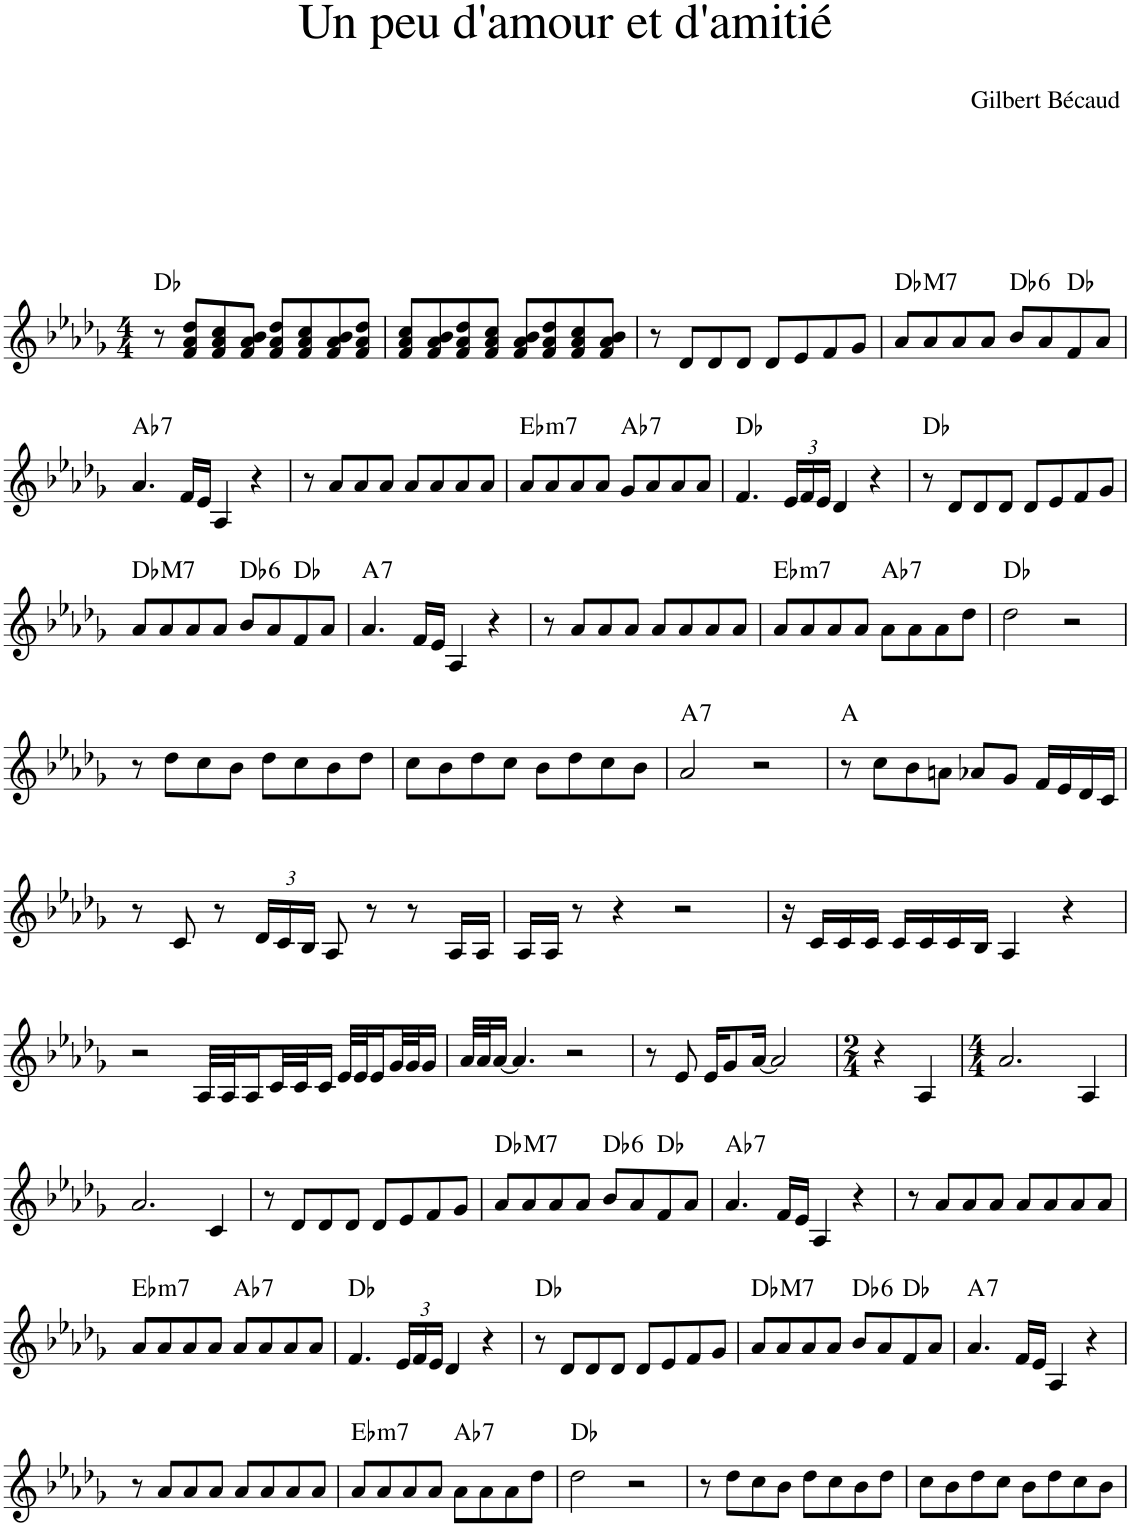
**kern	**harte
*part1	*part1
*staff1	*
*I"Piano	*
*I'Pno.	*
*clefG2	*
*k[b-e-a-d-g-]	*
*M4/4	*
=1	=1
8r	Db:maj
8f/ 8a-/ 8dd-/L	.
8f/ 8a-/ 8cc/	.
8f/ 8a-/ 8b-/J	.
8f/ 8a-/ 8dd-/L	.
8f/ 8a-/ 8cc/	.
8f/ 8a-/ 8b-/	.
8f/ 8a-/ 8dd-/J	.
=2	=2
8f/ 8a-/ 8cc/L	.
8f/ 8a-/ 8b-/	.
8f/ 8a-/ 8dd-/	.
8f/ 8a-/ 8cc/J	.
8f/ 8a-/ 8b-/L	.
8f/ 8a-/ 8dd-/	.
8f/ 8a-/ 8cc/	.
8f/ 8a-/ 8b-/J	.
=3	=3
8r	.
8d-/L	.
8d-/	.
8d-/J	.
8d-/L	.
8e-/	.
8f/	.
8g-/J	.
=4	=4
!	!LO:H:kt=M7
8a-/L	Db:maj7
8a-/	.
8a-/	.
8a-/J	.
!	!LO:H:kt=6
8b-/L	Db:maj6
8a-/	.
8f/	Db:maj
8a-/J	.
!!LO:LB:g=z
=5	=5
!	!LO:H:kt=7
4.a-/	Ab:7
16f/LL	.
16e-/JJ	.
4A-/	.
4r	.
=6	=6
8r	.
8a-/L	.
8a-/	.
8a-/J	.
8a-/L	.
8a-/	.
8a-/	.
8a-/J	.
=7	=7
!	!LO:H:kt=m7
8a-/L	Eb:min7
8a-/	.
8a-/	.
8a-/J	.
!	!LO:H:kt=7
8g-/L	Ab:7
8a-/	.
8a-/	.
8a-/J	.
=8	=8
4.f/	Db:maj
*Xbrackettup	*
24e-/LL	.
24f/	.
24e-/JJ	.
4d-/	.
4r	.
=9	=9
8r	Db:maj
8d-/L	.
8d-/	.
8d-/J	.
8d-/L	.
8e-/	.
8f/	.
8g-/J	.
!!LO:LB:g=z
=10	=10
!	!LO:H:kt=M7
8a-/L	Db:maj7
8a-/	.
8a-/	.
8a-/J	.
!	!LO:H:kt=6
8b-/L	Db:maj6
8a-/	.
8f/	Db:maj
8a-/J	.
=11	=11
!	!LO:H:kt=7
4.a-/	A:7
16f/LL	.
16e-/JJ	.
4A-/	.
4r	.
=12	=12
8r	.
8a-/L	.
8a-/	.
8a-/J	.
8a-/L	.
8a-/	.
8a-/	.
8a-/J	.
=13	=13
!	!LO:H:kt=m7
8a-/L	Eb:min7
8a-/	.
8a-/	.
8a-/J	.
!	!LO:H:kt=7
8a-\L	Ab:7
8a-\	.
8a-\	.
8dd-\J	.
=14	=14
2dd-\	Db:maj
2r	.
!!LO:LB:g=z
=15	=15
8r	.
8dd-\L	.
8cc\	.
8b-\J	.
8dd-\L	.
8cc\	.
8b-\	.
8dd-\J	.
=16	=16
8cc\L	.
8b-\	.
8dd-\	.
8cc\J	.
8b-\L	.
8dd-\	.
8cc\	.
8b-\J	.
=17	=17
!	!LO:H:kt=7
2a-/	A:7
2r	.
=18	=18
8r	A:maj
8cc\L	.
8b-\	.
8an\J	.
8a-X/L	.
8g-/J	.
16f/LL	.
16e-/	.
16d-/	.
16c/JJ	.
!!LO:LB:g=z
=19	=19
8r	.
8c/	.
8r	.
24d-/LL	.
24c/	.
24B-/JJ	.
8A-/	.
8r	.
8r	.
16A-/LL	.
16A-/JJ	.
=20	=20
16A-/LL	.
16A-/JJ	.
8r	.
4r	.
2r	.
=21	=21
16r	.
16c/LL	.
16c/	.
16c/JJ	.
16c/LL	.
16c/	.
16c/	.
16B-/JJ	.
4A-/	.
4r	.
!!LO:LB:g=z
=22	=22
2r	.
32A-/LLL	.
32A-/J	.
16A-/	.
32c/L	.
32c/J	.
16c/JJ	.
32e-/LLL	.
32e-/J	.
16e-/	.
32g-/L	.
32g-/J	.
16g-/JJ	.
=23	=23
32a-/LLL	.
32a-/J	.
[16a-/JJ	.
4.a-/]	.
2r	.
=24	=24
8r	.
8e-/	.
16e-/KL	.
8g-/	.
[16a-/Jk	.
2a-/]	.
=25	=25
*M2/4	*
4r	.
4A-/	.
=26	=26
*M4/4	*
2.a-/	.
4A-/	.
!!LO:LB:g=z
=27	=27
2.a-/	.
4c/	.
=28	=28
8r	.
8d-/L	.
8d-/	.
8d-/J	.
8d-/L	.
8e-/	.
8f/	.
8g-/J	.
=29	=29
!	!LO:H:kt=M7
8a-/L	Db:maj7
8a-/	.
8a-/	.
8a-/J	.
!	!LO:H:kt=6
8b-/L	Db:maj6
8a-/	.
8f/	Db:maj
8a-/J	.
=30	=30
!	!LO:H:kt=7
4.a-/	Ab:7
16f/LL	.
16e-/JJ	.
4A-/	.
4r	.
=31	=31
8r	.
8a-/L	.
8a-/	.
8a-/J	.
8a-/L	.
8a-/	.
8a-/	.
8a-/J	.
!!LO:LB:g=z
=32	=32
!	!LO:H:kt=m7
8a-/L	Eb:min7
8a-/	.
8a-/	.
8a-/J	.
!	!LO:H:kt=7
8a-/L	Ab:7
8a-/	.
8a-/	.
8a-/J	.
=33	=33
4.f/	Db:maj
24e-/LL	.
24f/	.
24e-/JJ	.
4d-/	.
4r	.
=34	=34
8r	Db:maj
8d-/L	.
8d-/	.
8d-/J	.
8d-/L	.
8e-/	.
8f/	.
8g-/J	.
=35	=35
!	!LO:H:kt=M7
8a-/L	Db:maj7
8a-/	.
8a-/	.
8a-/J	.
!	!LO:H:kt=6
8b-/L	Db:maj6
8a-/	.
8f/	Db:maj
8a-/J	.
=36	=36
!	!LO:H:kt=7
4.a-/	A:7
16f/LL	.
16e-/JJ	.
4A-/	.
4r	.
!!LO:LB:g=z
=37	=37
8r	.
8a-/L	.
8a-/	.
8a-/J	.
8a-/L	.
8a-/	.
8a-/	.
8a-/J	.
=38	=38
!	!LO:H:kt=m7
8a-/L	Eb:min7
8a-/	.
8a-/	.
8a-/J	.
!	!LO:H:kt=7
8a-\L	Ab:7
8a-\	.
8a-\	.
8dd-\J	.
=39	=39
2dd-\	Db:maj
2r	.
=40	=40
8r	.
8dd-\L	.
8cc\	.
8b-\J	.
8dd-\L	.
8cc\	.
8b-\	.
8dd-\J	.
=41	=41
8cc\L	.
8b-\	.
8dd-\	.
8cc\J	.
8b-\L	.
8dd-\	.
8cc\	.
8b-\J	.
=	=
*-	*-
